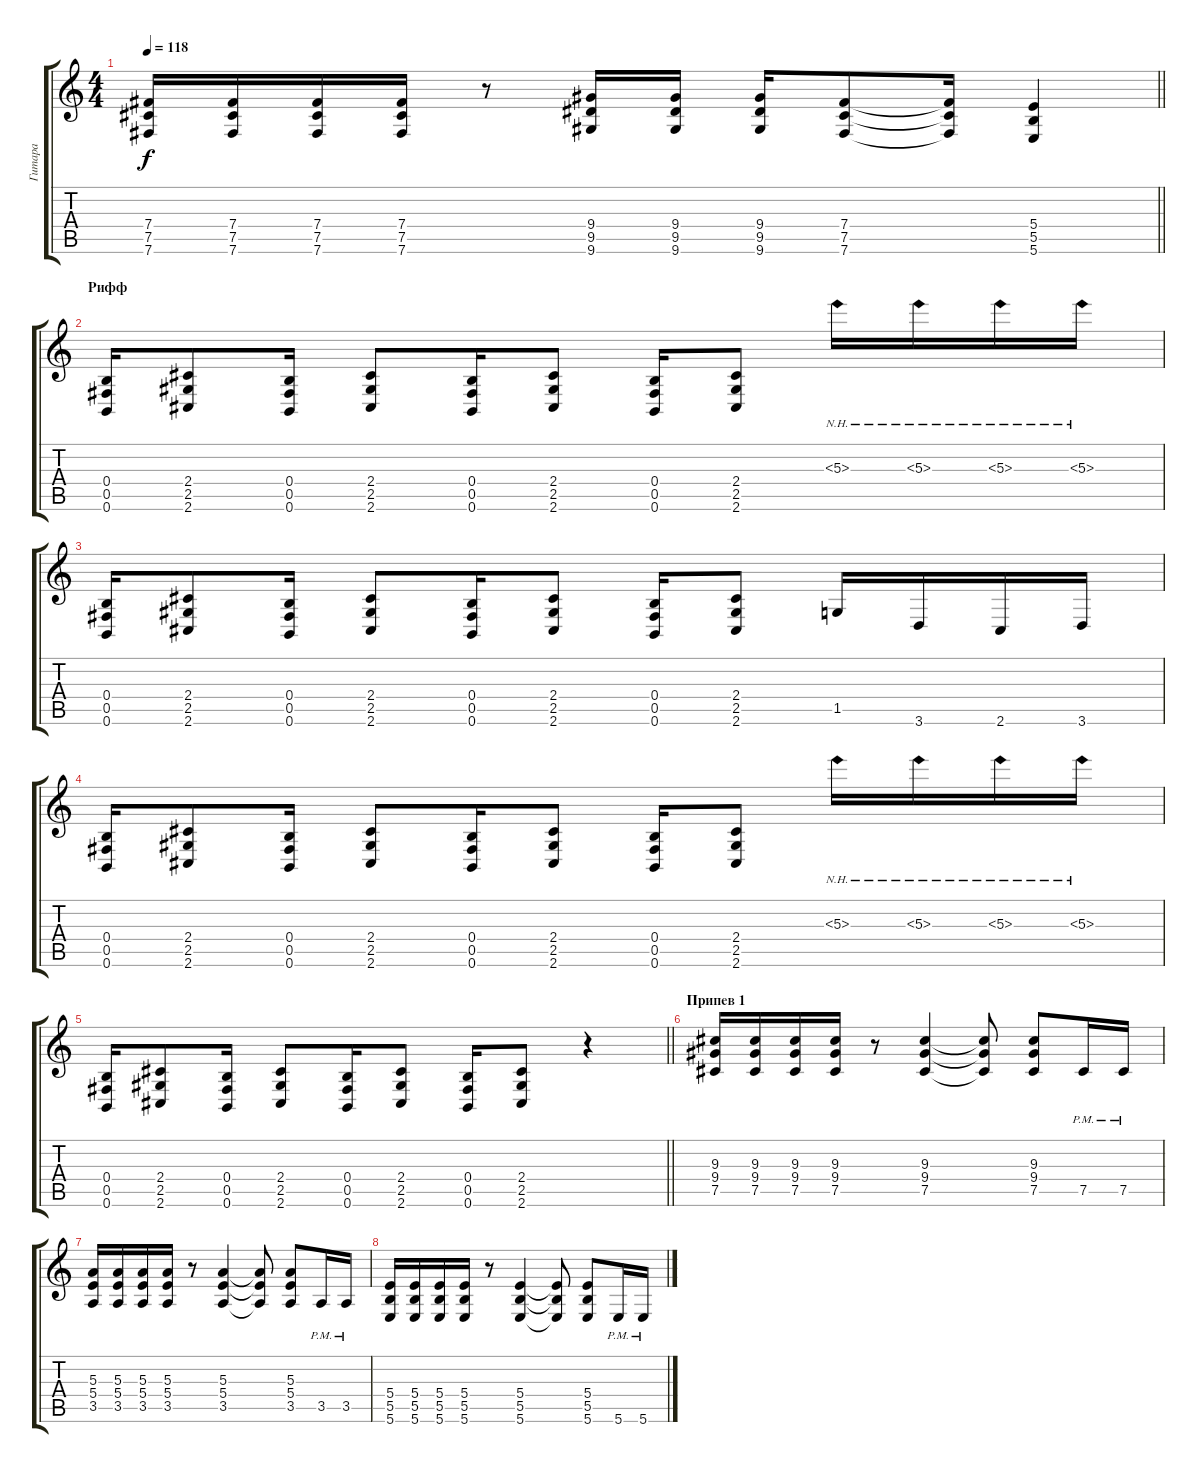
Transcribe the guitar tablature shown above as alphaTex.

\track ("Гитара" "Гитара") {instrument distortionguitar}
\staff {score tabs}
\tuning (Db4 Ab3 E3 B2 Gb2 B1) {hide}
\ts (4 4)
\tempo 118
\clef g2
\barLineRight lightlight
\ks c
(7.4 7.5 7.6).16{dy f} (7.4 7.5 7.6).16 (7.4 7.5 7.6).16 (7.4 7.5 7.6).16 r.8 (9.4 9.5 9.6).16 (9.4 9.5 9.6).16 (9.4 9.5 9.6).16 (7.4 7.5 7.6).8 (7.4{t} 7.5{t} 7.6{t}).16 (5.4 5.5 5.6).4 |
\section ("" "Рифф")
(0.4 0.5 0.6).16 (2.4 2.5 2.6).8 (0.4 0.5 0.6).16 (2.4 2.5 2.6).8 (0.4 0.5 0.6).16 (2.4 2.5 2.6).8 (0.4 0.5 0.6).16 (2.4 2.5 2.6).8 5.3{nh}.16 5.3{nh}.16 5.3{nh}.16 5.3{nh}.16 |
(0.4 0.5 0.6).16 (2.4 2.5 2.6).8 (0.4 0.5 0.6).16 (2.4 2.5 2.6).8 (0.4 0.5 0.6).16 (2.4 2.5 2.6).8 (0.4 0.5 0.6).16 (2.4 2.5 2.6).8 1.5.16 3.6.16 2.6.16 3.6.16 |
(0.4 0.5 0.6).16 (2.4 2.5 2.6).8 (0.4 0.5 0.6).16 (2.4 2.5 2.6).8 (0.4 0.5 0.6).16 (2.4 2.5 2.6).8 (0.4 0.5 0.6).16 (2.4 2.5 2.6).8 5.3{nh}.16 5.3{nh}.16 5.3{nh}.16 5.3{nh}.16 |
\barLineRight lightlight
(0.4 0.5 0.6).16 (2.4 2.5 2.6).8 (0.4 0.5 0.6).16 (2.4 2.5 2.6).8 (0.4 0.5 0.6).16 (2.4 2.5 2.6).8 (0.4 0.5 0.6).16 (2.4 2.5 2.6).8 r.4 |
\section ("" "Припев 1")
(9.3 9.4 7.5).16 (9.3 9.4 7.5).16 (9.3 9.4 7.5).16 (9.3 9.4 7.5).16 r.8 (9.3 9.4 7.5).4 (9.3{t} 9.4{t} 7.5{t}).8 (9.3 9.4 7.5).8 7.5{pm}.16 7.5{pm}.16 |
(5.3 5.4 3.5).16 (5.3 5.4 3.5).16 (5.3 5.4 3.5).16 (5.3 5.4 3.5).16 r.8 (5.3 5.4 3.5).4 (5.3{t} 5.4{t} 3.5{t}).8 (5.3 5.4 3.5).8 3.5{pm}.16 3.5{pm}.16 |
(5.4 5.5 5.6).16 (5.4 5.5 5.6).16 (5.4 5.5 5.6).16 (5.4 5.5 5.6).16 r.8 (5.4 5.5 5.6).4 (5.4{t} 5.5{t} 5.6{t}).8 (5.4 5.5 5.6).8 5.6{pm}.16 5.6{pm}.16
